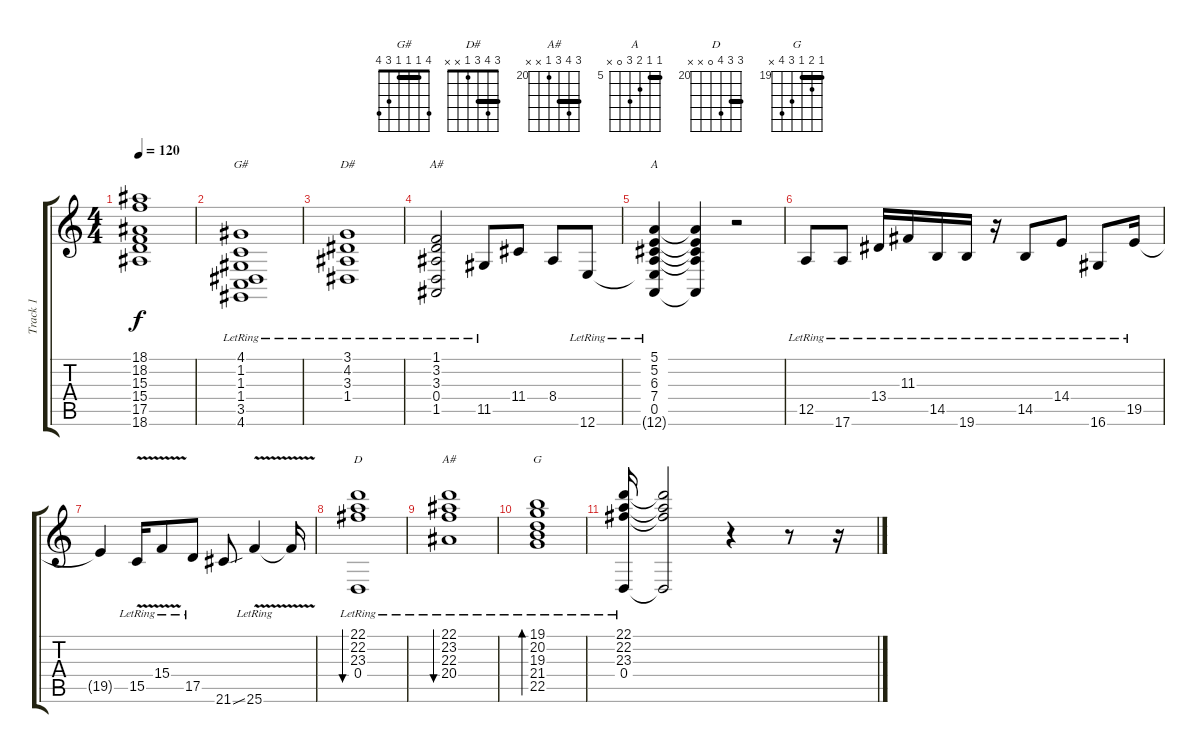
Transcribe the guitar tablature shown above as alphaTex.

\track ("Track 1" "Track 1") {instrument acousticgrandpiano}
\staff {score tabs}
\tuning (E4 B3 G3 D3 A2 E2) {hide}
\chord ("G#" 4 1 1 1 3 4) {barre 1}
\chord ("D#" 3 4 3 1 x x) {barre 3}
\chord ("A#" 1 3 3 0 1 x)
\chord ("A" 5 5 6 7 0 x) {firstfret 5 barre 5}
\chord ("D" 22 22 23 0 x x) {firstfret 20 barre 22}
\chord ("A#" 22 23 22 20 x x) {firstfret 20 barre 22}
\chord ("G" 19 20 19 21 22 x) {firstfret 19 barre 19}
\ts (4 4)
\tempo 120
\clef g2
\ks c
(18.1{t} 18.2{t} 15.3{t} 15.4{t} 17.5{t} 18.6{t}).1{dy f} |
(4.1{lr} 1.2{lr} 1.3{lr} 1.4{lr} 3.5{lr} 4.6{lr}).1{ch "G#"} |
(3.1{lr} 4.2{lr} 3.3{lr} 1.4{lr}).1{ch "D#"} |
(1.1{lr} 3.2{lr} 3.3{lr} 0.4{lr} 1.5{lr}).2{ch "A#"} 11.5{lr}.8{instrument acousticguitarnylon} 11.4.8 8.4.8 12.6{lr}.8 |
(5.1{lr} 5.2{lr} 6.3{lr} 7.4{lr} 0.5{lr} 12.6{t}).4{ch "A"} (5.1{t} 5.2{t} 6.3{t} 7.4{t} 0.5{t}).4 r.2 |
12.5{lr}.8{instrument acousticguitarsteel} 17.6{lr}.8 13.4{lr}.16 11.3{lr}.16 14.5{lr}.16 19.6{lr}.16 r.16 14.5{lr}.8 14.4{lr}.8 16.6{lr}.8 19.5{lr}.16 |
19.5{t}.4 15.5{v lr}.16 15.4{v lr}.8 17.5{lr}.8 21.6{sou}.8 25.6{v lr}.4 25.6{t}.16 |
(22.1{lr} 22.2{lr} 23.3{lr} 0.4{lr}).1{bu 480 ch "D"} |
(22.1{lr} 23.2{lr} 22.3{lr} 20.4{lr}).1{bu 480 ch "A#"} |
(19.1{lr} 20.2{lr} 19.3{lr} 21.4{lr} 22.5{lr}).1{bd 480 ch "G"} |
(22.1{lr} 22.2{lr} 23.3{lr} 0.4{lr}).16 (22.1{t} 22.2{t} 23.3{t} 0.4{t}).2 r.4 r.8 r.16
